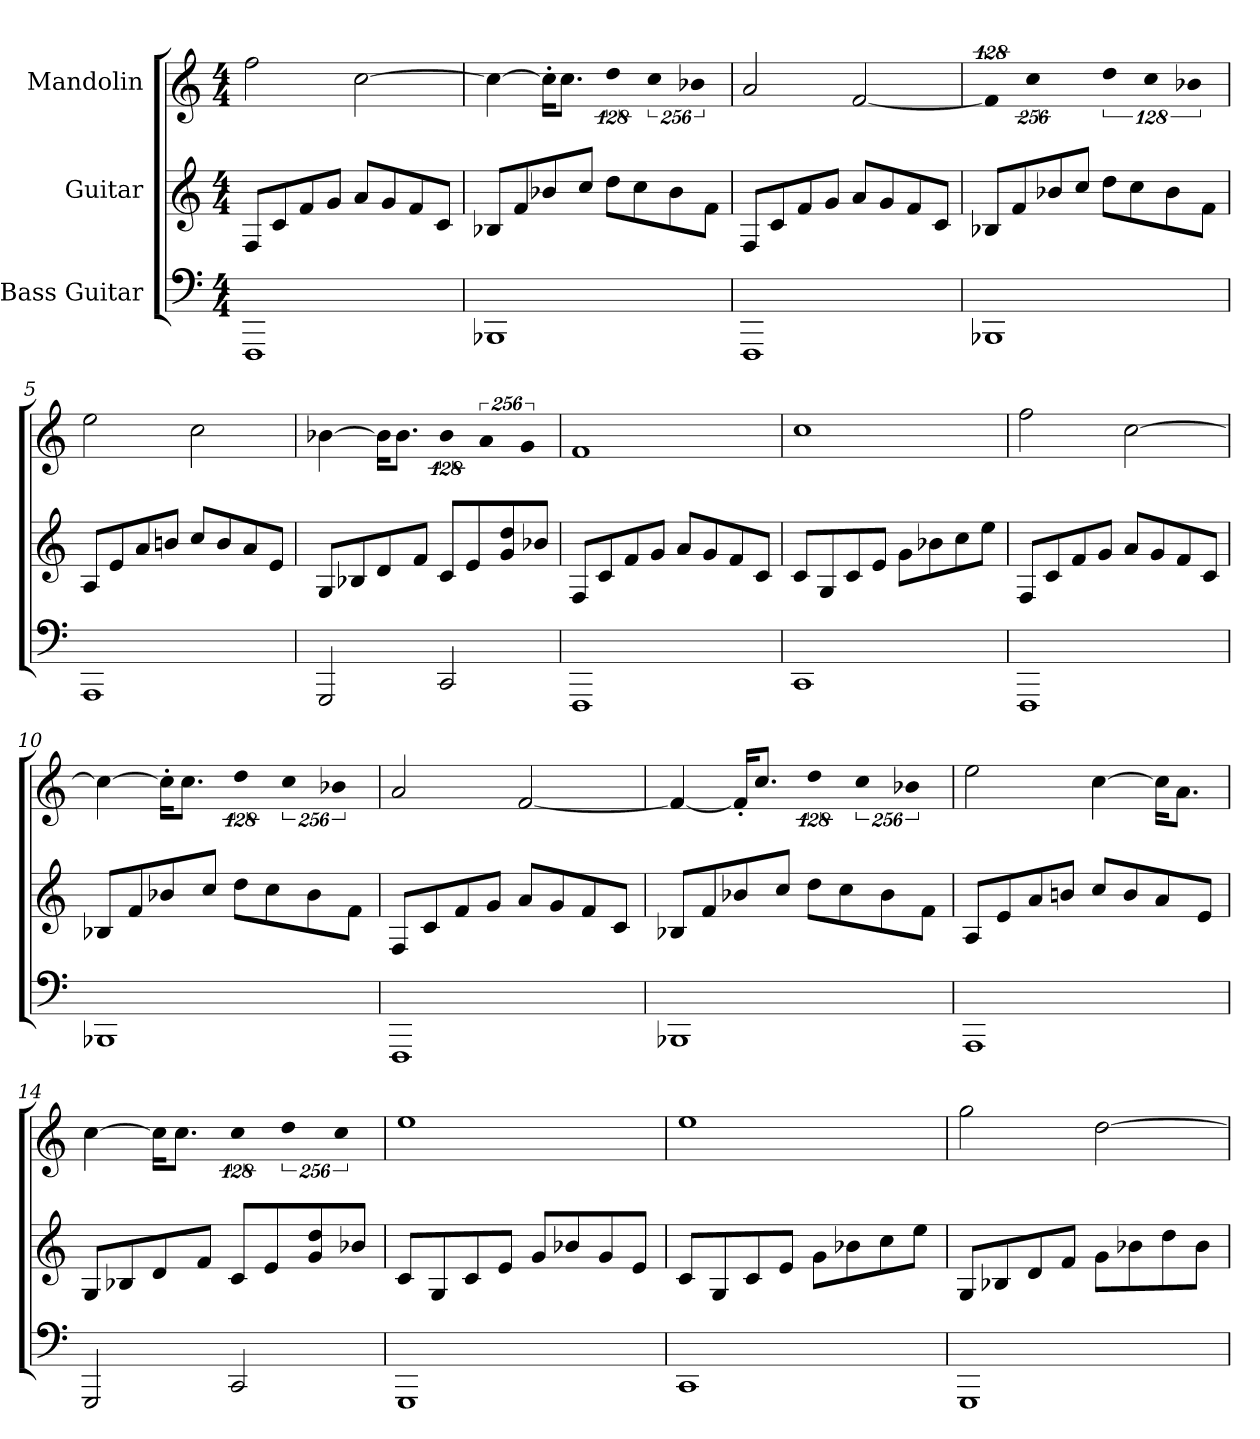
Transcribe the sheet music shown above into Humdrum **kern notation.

**kern	**kern	**kern
*part3	*part2	*part1
*staff3	*staff2	*staff1
*I"Bass Guitar	*I"Guitar	*I"Mandolin
!!LO:PB:g=z
*stria4	*	*
*	*clefG2	*clefG2
*	*ITrd7c12	*
*k[]	*k[]	*k[]
*C:	*C:	*C:
*M4/4	*M4/4	*M4/4
*MM100	*MM100	*MM100
=1	=1	=1
1FFFi	8FFi/L	2ffi\
.	8Ci/	.
.	8Fi/	.
.	8Gi/J	.
.	8Ai/L	[2cci\
.	8Gi/	.
.	8Fi/	.
.	8Ci/J	.
=2	=2	=2
1BBB-i	8BB-Xi/L	4cci\_
.	8Fi/	.
.	8B-Xi/	16cc'i\KL]
.	.	8.cci\J
.	8ci/J	.
!	!	!LO:N:vis=4
.	8di\L	512%85ddi\
.	8ci\	.
!	!	!LO:N:vis=4
.	.	1024%171cci\
.	8B-i\	.
!	!	!LO:N:vis=4
.	.	1024%171b-Xi\
.	8Fi\J	.
=3	=3	=3
1FFFi	8FFi/L	2ai/
.	8Ci/	.
.	8Fi/	.
.	8Gi/J	.
.	8Ai/L	[2fi/
.	8Gi/	.
.	8Fi/	.
.	8Ci/J	.
!!LO:LB:g=z
=4	=4	=4
!	!	!LO:N:vis=4
1BBB-i	8BB-Xi/L	512%85fi/]
.	8Fi/	.
!	!	!LO:N:vis=2
.	.	512%171cci\
.	8B-Xi/	.
.	8ci/J	.
!	!	!LO:N:vis=4
.	8di\L	512%85ddi\
.	8ci\	.
!	!	!LO:N:vis=4
.	.	1024%171cci\
.	8B-i\	.
!	!	!LO:N:vis=4
.	.	1024%171b-Xi\
.	8Fi\J	.
=5	=5	=5
1AAAi	8AAi/L	2eei\
.	8Ei/	.
.	8Ai/	.
.	8Bni/J	.
.	8ci/L	2cci\
.	8Bi/	.
.	8Ai/	.
.	8Ei/J	.
=6	=6	=6
2GGGi/	8GGi/L	[4b-Xi\
.	8BB-Xi/	.
.	8Di/	16b-i\KL]
.	.	8.b-i\J
.	8Fi/J	.
!	!	!LO:N:vis=4
2CCi/	8Ci/L	512%85b-i\
.	8Ei/	.
!	!	!LO:N:vis=4
.	.	1024%171ai/
.	8Gi/ 8di	.
!	!	!LO:N:vis=4
.	.	1024%171gi/
.	8B-Xi/J	.
=7	=7	=7
1FFFi	8FFi/L	1fi
.	8Ci/	.
.	8Fi/	.
.	8Gi/J	.
.	8Ai/L	.
.	8Gi/	.
.	8Fi/	.
.	8Ci/J	.
!!LO:LB:g=z
=8	=8	=8
1CCi	8Ci/L	1cci
.	8GGi/	.
.	8Ci/	.
.	8Ei/J	.
.	8Gi\L	.
.	8B-Xi\	.
.	8ci\	.
.	8ei\J	.
=9	=9	=9
1FFFi	8FFi/L	2ffi\
.	8Ci/	.
.	8Fi/	.
.	8Gi/J	.
.	8Ai/L	[2cci\
.	8Gi/	.
.	8Fi/	.
.	8Ci/J	.
=10	=10	=10
1BBB-i	8BB-Xi/L	4cci\_
.	8Fi/	.
.	8B-Xi/	16cc'i\KL]
.	.	8.cci\J
.	8ci/J	.
!	!	!LO:N:vis=4
.	8di\L	512%85ddi\
.	8ci\	.
!	!	!LO:N:vis=4
.	.	1024%171cci\
.	8B-i\	.
!	!	!LO:N:vis=4
.	.	1024%171b-Xi\
.	8Fi\J	.
=11	=11	=11
1FFFi	8FFi/L	2ai/
.	8Ci/	.
.	8Fi/	.
.	8Gi/J	.
.	8Ai/L	[2fi/
.	8Gi/	.
.	8Fi/	.
.	8Ci/J	.
!!LO:LB:g=z
=12	=12	=12
1BBB-i	8BB-Xi/L	4fi/_
.	8Fi/	.
.	8B-Xi/	16f'i/KL]
.	.	8.cci/J
.	8ci/J	.
!	!	!LO:N:vis=4
.	8di\L	512%85ddi\
.	8ci\	.
!	!	!LO:N:vis=4
.	.	1024%171cci\
.	8B-i\	.
!	!	!LO:N:vis=4
.	.	1024%171b-Xi\
.	8Fi\J	.
=13	=13	=13
1AAAi	8AAi/L	2eei\
.	8Ei/	.
.	8Ai/	.
.	8Bni/J	.
.	8ci/L	[4cci\
.	8Bi/	.
.	8Ai/	16cci\KL]
.	.	8.ai\J
.	8Ei/J	.
=14	=14	=14
2GGGi/	8GGi/L	[4cci\
.	8BB-Xi/	.
.	8Di/	16cci\KL]
.	.	8.cci\J
.	8Fi/J	.
!	!	!LO:N:vis=4
2CCi/	8Ci/L	512%85cci\
.	8Ei/	.
!	!	!LO:N:vis=4
.	.	1024%171ddi\
.	8Gi/ 8di	.
!	!	!LO:N:vis=4
.	.	1024%171cci\
.	8B-Xi/J	.
=15	=15	=15
1GGGi	8Ci/L	1eei
.	8GGi/	.
.	8Ci/	.
.	8Ei/J	.
.	8Gi/L	.
.	8B-Xi/	.
.	8Gi/	.
.	8Ei/J	.
!!LO:PB:g=z
=16	=16	=16
1CCi	8Ci/L	1eei
.	8GGi/	.
.	8Ci/	.
.	8Ei/J	.
.	8Gi\L	.
.	8B-Xi\	.
.	8ci\	.
.	8ei\J	.
=17	=17	=17
1GGGi	8GGi/L	2ggi\
.	8BB-Xi/	.
.	8Di/	.
.	8Fi/J	.
.	8Gi\L	[2ddi\
.	8B-Xi\	.
.	8di\	.
.	8B-i\J	.
=	=	=
*-	*-	*-
